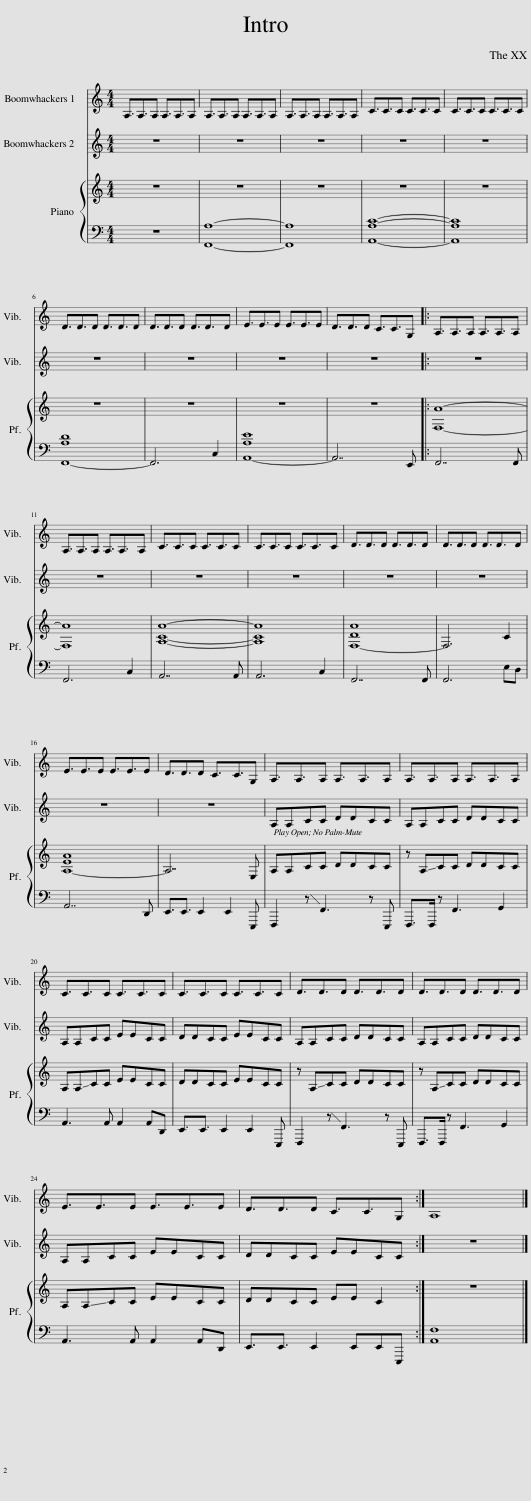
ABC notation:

X:1
%%score 1 2 { 3 | 4 }
L:1/8
M:4/4
I:linebreak $
K:C
V:1 treble
V:2 treble
V:3 treble
V:4 bass
V:1
 A,3/2A,3/2A, A,3/2A,3/2A, | A,3/2A,3/2A, A,3/2A,3/2A, | A,3/2A,3/2A, A,3/2A,3/2A, | C3/2C3/2C C3/2C3/2C | C3/2C3/2C C3/2C3/2C |$ %5
 D3/2D3/2D D3/2D3/2D | D3/2D3/2D D3/2D3/2D | E3/2E3/2E E3/2E3/2E | D3/2D3/2D C3/2C3/2G, |: A,3/2A,3/2A, A,3/2A,3/2A, |$ %10
 A,3/2A,3/2A, A,3/2A,3/2A, | C3/2C3/2C C3/2C3/2C | C3/2C3/2C C3/2C3/2C | D3/2D3/2D D3/2D3/2D | D3/2D3/2D D3/2D3/2D |$ %15
 E3/2E3/2E E3/2E3/2E | D3/2D3/2D C3/2C3/2G, | A,3/2A,3/2A, A,3/2A,3/2A, | A,3/2A,3/2A, A,3/2A,3/2A, |$ C3/2C3/2C C3/2C3/2C | %20
 C3/2C3/2C C3/2C3/2C | D3/2D3/2D D3/2D3/2D | D3/2D3/2D D3/2D3/2D |$ E3/2E3/2E E3/2E3/2E | D3/2D3/2D C3/2C3/2G, :| %25
 A,8 |] %26
V:2
 z8 | z8 | z8 | z8 | z8 |$ %5
 z8 | z8 | z8 | z8 |: z8 |$ %10
 z8 | z8 | z8 | z8 | z8 |$ %15
 z8 | z8 | A,A,CC DDCC | A,A,CC DDCC |$ A,A,CC EECC | %20
 DDCC EECC | A,A,CC DDCC | A,A,CC DDCC |$ A,A,CC EECC | DDCC EECC :| %25
 z8 |] %26
V:3
 z8 | z8 | z8 | z8 | z8 |$ %5
 z8 | z8 | z8 | z8 |: [F,A]8- |$ %10
 [F,A]8 | [A,CA]8- | [A,CA]8 | [F,-DA]8 | F,6 C2 |$ %15
 [A,-EA]8 | A,7 E, | A,A,CC DDCC | z !-(!A,!-)!CC DDCC |$ A,!-(!A,!-)!CC EECC | %20
 DDCC EECC | z !-(!A,!-)!CC DDCC | z !-(!A,!-)!CC DDCC |$ A,!-(!A,!-)!CC EECC | DDCC EE C2 :| %25
 z8 |] %26
V:4
 z8 | [F,,A,]8- | [F,,A,]8 | [A,,A,C]8- | [A,,A,C]8 |$ %5
 [F,,-A,D]8 | F,,6 C,2 | [A,,-A,E]8 | A,,7 E,, |: F,,7 F,, |$ %10
 F,,6 C,2 | A,,7 A,, | A,,6 C,2 | F,,7 F,, | F,,6 E,D, |$ %15
 A,,7 D,, | E,,3/2E,,3/2 E,,2 E,,2 E,,, | F,,,2 z F,,3 z E,,, | F,,,>F,,, z F,,3 G,,2 |$ A,,3 A,, A,,2 A,,D,, | %20
 E,,3/2E,,3/2 E,,2 E,,2 E,,, | F,,,2 z F,,3 z E,,, | F,,,>F,,, z F,,3 G,,2 |$ A,,3 A,, A,,2 A,,D,, | E,,3/2E,,3/2 E,,2 E,,E,,E,,, :| %25
 [A,,F,]8 |] %26
